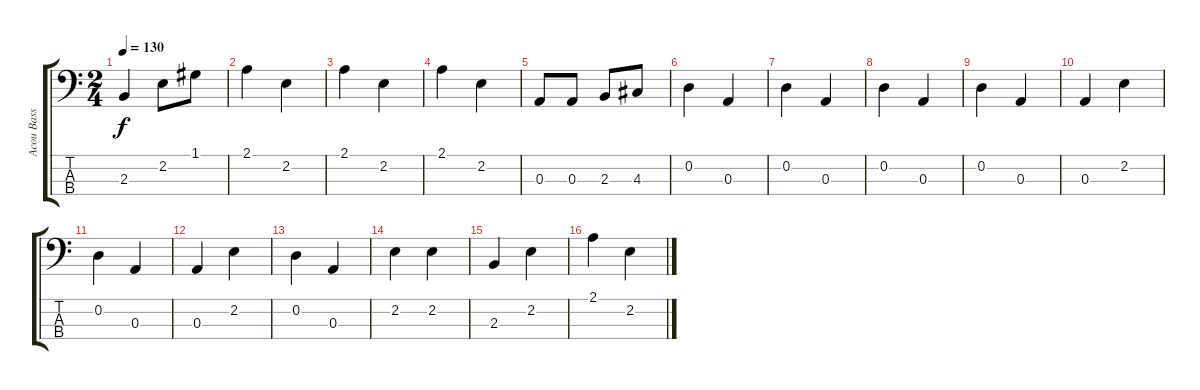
\track ("Acou Bass" "Acou Bass") {instrument acousticbass}
\staff {score tabs}
\tuning (G2 D2 A1 E1) {hide}
\ts (2 4)
\tempo 130
\clef f4
\ks c
2.3.4{dy f} 2.2.8 1.1.8 |
2.1.4 2.2.4 |
2.1.4 2.2.4 |
2.1.4 2.2.4 |
0.3.8 0.3.8 2.3.8 4.3.8 |
0.2.4 0.3.4 |
0.2.4 0.3.4 |
0.2.4 0.3.4 |
0.2.4 0.3.4 |
0.3.4 2.2.4 |
0.2.4 0.3.4 |
0.3.4 2.2.4 |
0.2.4 0.3.4 |
2.2.4 2.2.4 |
2.3.4 2.2.4 |
2.1.4 2.2.4
